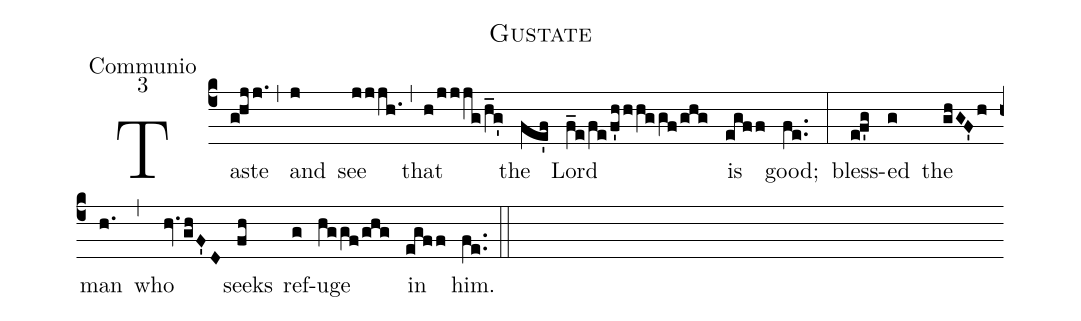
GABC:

name: Gustate;
office-part: Communio;
mode: 3;
%%
(c4)Taste(ghjj.) (,) and(j) see(jjjh.) (,) that(h/jjjg/h_g') the(fe'f) Lord(f_e/fe/f'hhhggf/ghg) is(egff) good;(fe..) (:)
bless(ef'g)ed(g) the(ghGF'h) man(h.) (,) who(hv.ghF'D) seeks(fh) ref(g)uge(hggf/ghg) in(egff) him.(fe..) (::)
